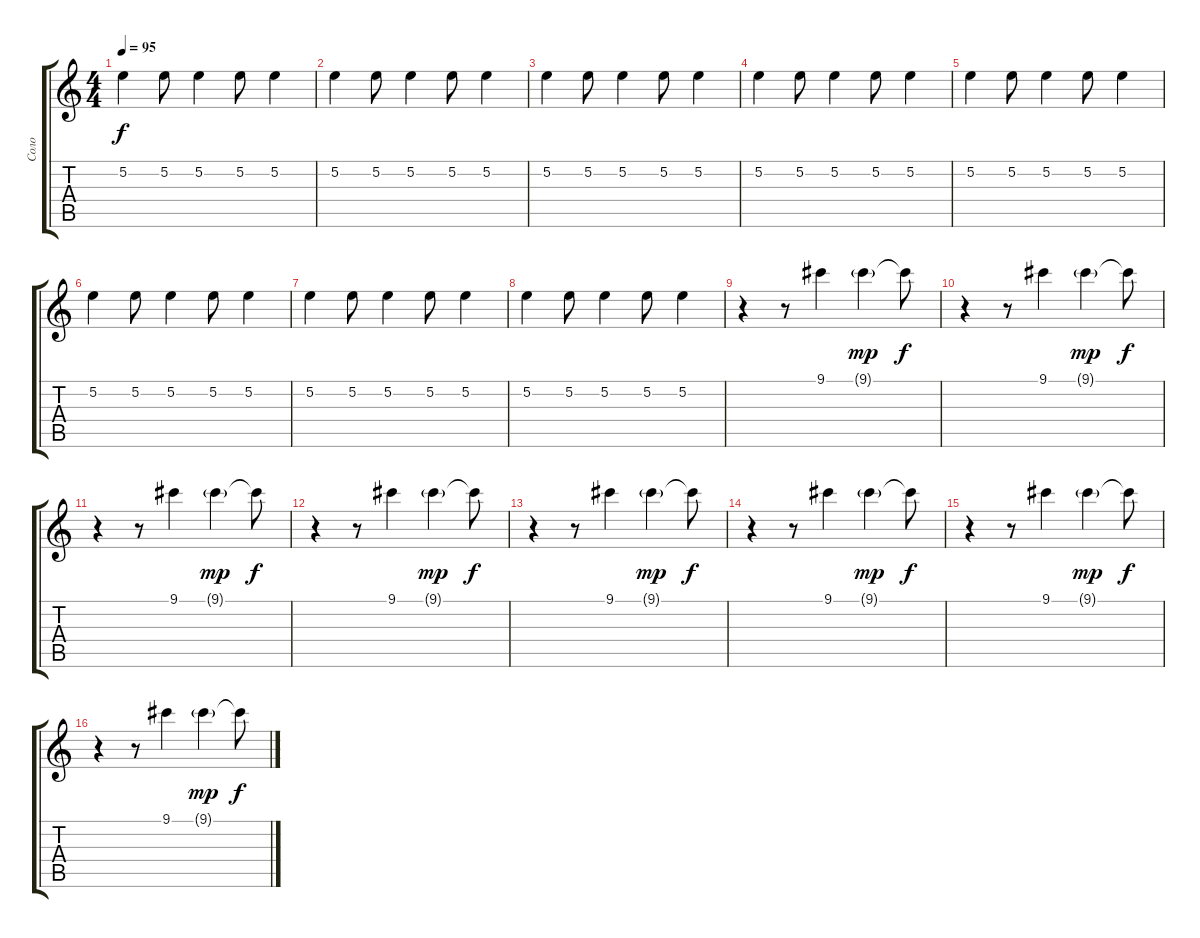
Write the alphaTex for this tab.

\track ("Соло" "Соло") {instrument electricguitarjazz}
\staff {score tabs}
\tuning (E4 B3 G3 D3 A2 E2) {hide}
\ts (4 4)
\tempo 95
\clef g2
\ks c
5.2.4{dy f} 5.2.8 5.2.4 5.2.8 5.2.4 |
5.2.4 5.2.8 5.2.4 5.2.8 5.2.4 |
5.2.4 5.2.8 5.2.4 5.2.8 5.2.4 |
5.2.4 5.2.8 5.2.4 5.2.8 5.2.4 |
5.2.4 5.2.8 5.2.4 5.2.8 5.2.4 |
5.2.4 5.2.8 5.2.4 5.2.8 5.2.4 |
5.2.4 5.2.8 5.2.4 5.2.8 5.2.4 |
5.2.4 5.2.8 5.2.4 5.2.8 5.2.4 |
r.4 r.8 9.1.4 9.1{g}.4{dy mp} 9.1{t}.8{dy f} |
r.4 r.8 9.1.4 9.1{g}.4{dy mp} 9.1{t}.8{dy f} |
r.4 r.8 9.1.4 9.1{g}.4{dy mp} 9.1{t}.8{dy f} |
r.4 r.8 9.1.4 9.1{g}.4{dy mp} 9.1{t}.8{dy f} |
r.4 r.8 9.1.4 9.1{g}.4{dy mp} 9.1{t}.8{dy f} |
r.4 r.8 9.1.4 9.1{g}.4{dy mp} 9.1{t}.8{dy f} |
r.4 r.8 9.1.4 9.1{g}.4{dy mp} 9.1{t}.8{dy f} |
r.4 r.8 9.1.4 9.1{g}.4{dy mp} 9.1{t}.8{dy f}
